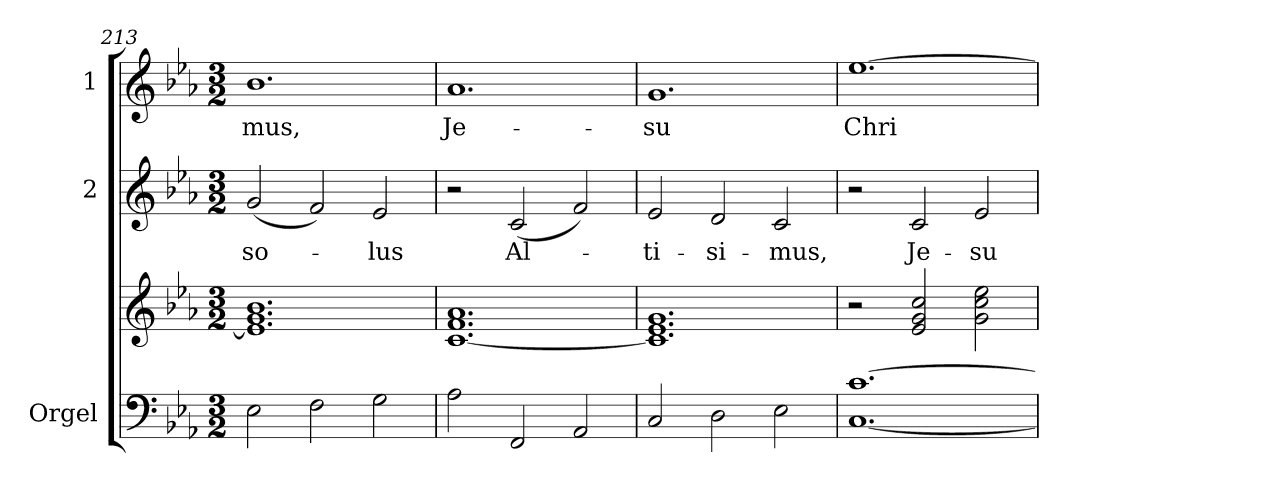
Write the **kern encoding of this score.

**kern	**kern	**kern	**text	**kern	**text
*part3	*part3	*part2	*part2	*part1	*part1
*staff4	*staff3	*staff2	*staff2	*staff1	*staff1
*I"Orgel	*	*I"2	*	*I"1	*
*I'Org.	*	*	*	*	*
*clefF4	*clefG2	*clefG2	*	*clefG2	*
*k[b-e-a-]	*k[b-e-a-]	*k[b-e-a-]	*	*k[b-e-a-]	*
*E-:	*E-:	*E-:	*	*E-:	*
*M3/2	*M3/2	*M3/2	*	*M3/2	*
=213	=213	=213	=213	=213	=213
!	!	!	!LO:LY:b	!	!LO:LY:b
2E-\	1.e-] 1.g 1.b-	(<2g/	so-	1.b-	-mus,
2F\	.	2f/)	.	.	.
!	!	!	!LO:LY:b	!	!
2G\	.	2e-/	-lus	.	.
=214	=214	=214	=214	=214	=214
!	!	!	!	!	!LO:LY:b
2A-\	[1.c 1.f 1.a-	2r	.	1.a-	Je-
!	!	!	!LO:LY:b	!	!
2FF/	.	(<2c/	Al-	.	.
2AA-/	.	2f/)	.	.	.
=215	=215	=215	=215	=215	=215
!	!	!	!LO:LY:b	!	!LO:LY:b
2C/	1.c] 1.e- 1.g	2e-/	-ti-	1.g	-su
!	!	!	!LO:LY:b	!	!
2D\	.	2d/	-si-	.	.
!	!	!	!LO:LY:b	!	!
2E-\	.	2c/	-mus,	.	.
=216	=216	=216	=216	=216	=216
!	!	!	!	!	!LO:LY:b
[1.C [1.c	2r	2r	.	[1.ee-	Chri-
!	!	!	!LO:LY:b	!	!
.	2e-/ 2g/ 2cc/	2c/	Je-	.	.
!	!	!	!LO:LY:b	!	!
.	2g\ 2cc\ 2ee-\	2e-/	-su	.	.
=	=	=	=	=	=
*-	*-	*-	*-	*-	*-
